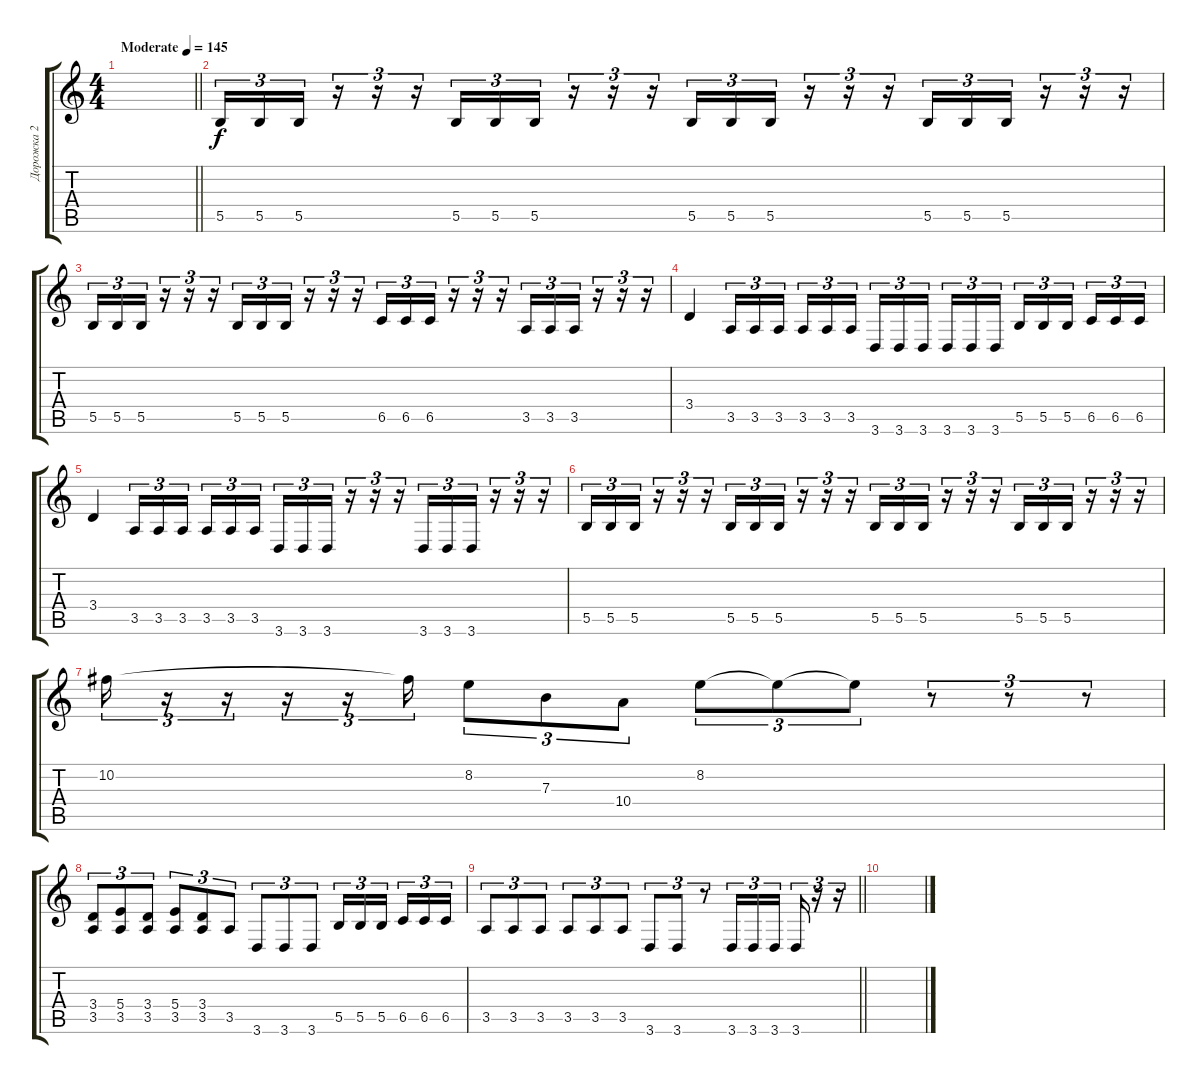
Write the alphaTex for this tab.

\track ("Дорожка 2" "Дорожка 2") {instrument distortionguitar}
\staff {score tabs}
\tuning (Db4 Ab3 E3 B2 Gb2 B1) {hide}
\ts (4 4)
\tempo (145 "Moderate")
\clef g2
\barLineRight lightlight
\ks c
|
\section ("" " ")
5.5.16{tu (3 2)} 5.5.16{tu (3 2)} 5.5.16{tu (3 2)} r.16{tu (3 2)} r.16{tu (3 2)} r.16{tu (3 2)} 5.5.16{tu (3 2)} 5.5.16{tu (3 2)} 5.5.16{tu (3 2)} r.16{tu (3 2)} r.16{tu (3 2)} r.16{tu (3 2)} 5.5.16{tu (3 2)} 5.5.16{tu (3 2)} 5.5.16{tu (3 2)} r.16{tu (3 2)} r.16{tu (3 2)} r.16{tu (3 2)} 5.5.16{tu (3 2)} 5.5.16{tu (3 2)} 5.5.16{tu (3 2)} r.16{tu (3 2)} r.16{tu (3 2)} r.16{tu (3 2)} |
5.5.16{tu (3 2)} 5.5.16{tu (3 2)} 5.5.16{tu (3 2)} r.16{tu (3 2)} r.16{tu (3 2)} r.16{tu (3 2)} 5.5.16{tu (3 2)} 5.5.16{tu (3 2)} 5.5.16{tu (3 2)} r.16{tu (3 2)} r.16{tu (3 2)} r.16{tu (3 2)} 6.5.16{tu (3 2)} 6.5.16{tu (3 2)} 6.5.16{tu (3 2)} r.16{tu (3 2)} r.16{tu (3 2)} r.16{tu (3 2)} 3.5.16{tu (3 2)} 3.5.16{tu (3 2)} 3.5.16{tu (3 2)} r.16{tu (3 2)} r.16{tu (3 2)} r.16{tu (3 2)} |
3.4.4 3.5.16{tu (3 2)} 3.5.16{tu (3 2)} 3.5.16{tu (3 2) beam splitsecondary} 3.5.16{tu (3 2)} 3.5.16{tu (3 2)} 3.5.16{tu (3 2)} 3.6.16{tu (3 2)} 3.6.16{tu (3 2)} 3.6.16{tu (3 2) beam splitsecondary} 3.6.16{tu (3 2)} 3.6.16{tu (3 2)} 3.6.16{tu (3 2)} 5.5.16{tu (3 2)} 5.5.16{tu (3 2)} 5.5.16{tu (3 2) beam splitsecondary} 6.5.16{tu (3 2)} 6.5.16{tu (3 2)} 6.5.16{tu (3 2)} |
3.4.4 3.5.16{tu (3 2)} 3.5.16{tu (3 2)} 3.5.16{tu (3 2) beam splitsecondary} 3.5.16{tu (3 2)} 3.5.16{tu (3 2)} 3.5.16{tu (3 2)} 3.6.16{tu (3 2)} 3.6.16{tu (3 2)} 3.6.16{tu (3 2)} r.16{tu (3 2)} r.16{tu (3 2)} r.16{tu (3 2)} 3.6.16{tu (3 2)} 3.6.16{tu (3 2)} 3.6.16{tu (3 2)} r.16{tu (3 2)} r.16{tu (3 2)} r.16{tu (3 2)} |
5.5.16{tu (3 2)} 5.5.16{tu (3 2)} 5.5.16{tu (3 2)} r.16{tu (3 2)} r.16{tu (3 2)} r.16{tu (3 2)} 5.5.16{tu (3 2)} 5.5.16{tu (3 2)} 5.5.16{tu (3 2)} r.16{tu (3 2)} r.16{tu (3 2)} r.16{tu (3 2)} 5.5.16{tu (3 2)} 5.5.16{tu (3 2)} 5.5.16{tu (3 2)} r.16{tu (3 2)} r.16{tu (3 2)} r.16{tu (3 2)} 5.5.16{tu (3 2)} 5.5.16{tu (3 2)} 5.5.16{tu (3 2)} r.16{tu (3 2)} r.16{tu (3 2)} r.16{tu (3 2)} |
10.2.16{tu (3 2)} r.16{tu (3 2)} r.16{tu (3 2)} r.16{tu (3 2)} r.16{tu (3 2)} 10.2{t}.16{tu (3 2)} 8.2.8{tu (3 2)} 7.3.8{tu (3 2)} 10.4.8{tu (3 2)} 8.2.8{tu (3 2)} 8.2{t}.8{tu (3 2)} 8.2{t}.8{tu (3 2)} r.8{tu (3 2)} r.8{tu (3 2)} r.8{tu (3 2)} |
(3.4 3.5).8{tu (3 2)} (5.4 3.5).8{tu (3 2)} (3.4 3.5).8{tu (3 2)} (5.4 3.5).8{tu (3 2)} (3.4 3.5).8{tu (3 2)} 3.5.8{tu (3 2)} 3.6.8{tu (3 2)} 3.6.8{tu (3 2)} 3.6.8{tu (3 2)} 5.5.16{tu (3 2)} 5.5.16{tu (3 2)} 5.5.16{tu (3 2) beam splitsecondary} 6.5.16{tu (3 2)} 6.5.16{tu (3 2)} 6.5.16{tu (3 2)} |
\barLineRight lightlight
3.5.8{tu (3 2)} 3.5.8{tu (3 2)} 3.5.8{tu (3 2)} 3.5.8{tu (3 2)} 3.5.8{tu (3 2)} 3.5.8{tu (3 2)} 3.6.8{tu (3 2)} 3.6.8{tu (3 2)} r.8{tu (3 2)} 3.6.16{tu (3 2)} 3.6.16{tu (3 2)} 3.6.16{tu (3 2) beam splitsecondary} 3.6.16{tu (3 2)} r.16{tu (3 2)} r.16{tu (3 2)} |
\section ("" " ")
